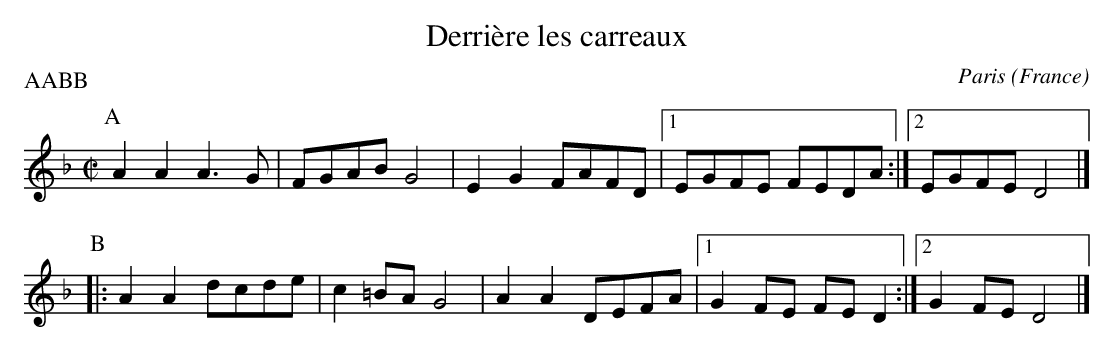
X:1
T:Derrière les carreaux
C:Paris
O:France
M:C|
L:1/8
P:AABB
K:D minor
P:A
A2 A2 A3 G | FGAB G4 | E2 G2 FAFD | [1 EGFE FEDA :| [2 EGFE D4 |]
P:B
|: A2 A2 dcde | c2 =BA G4 | A2 A2 DEFA | [1 G2 FE FE D2 :| [2 G2 FE D4 |]
